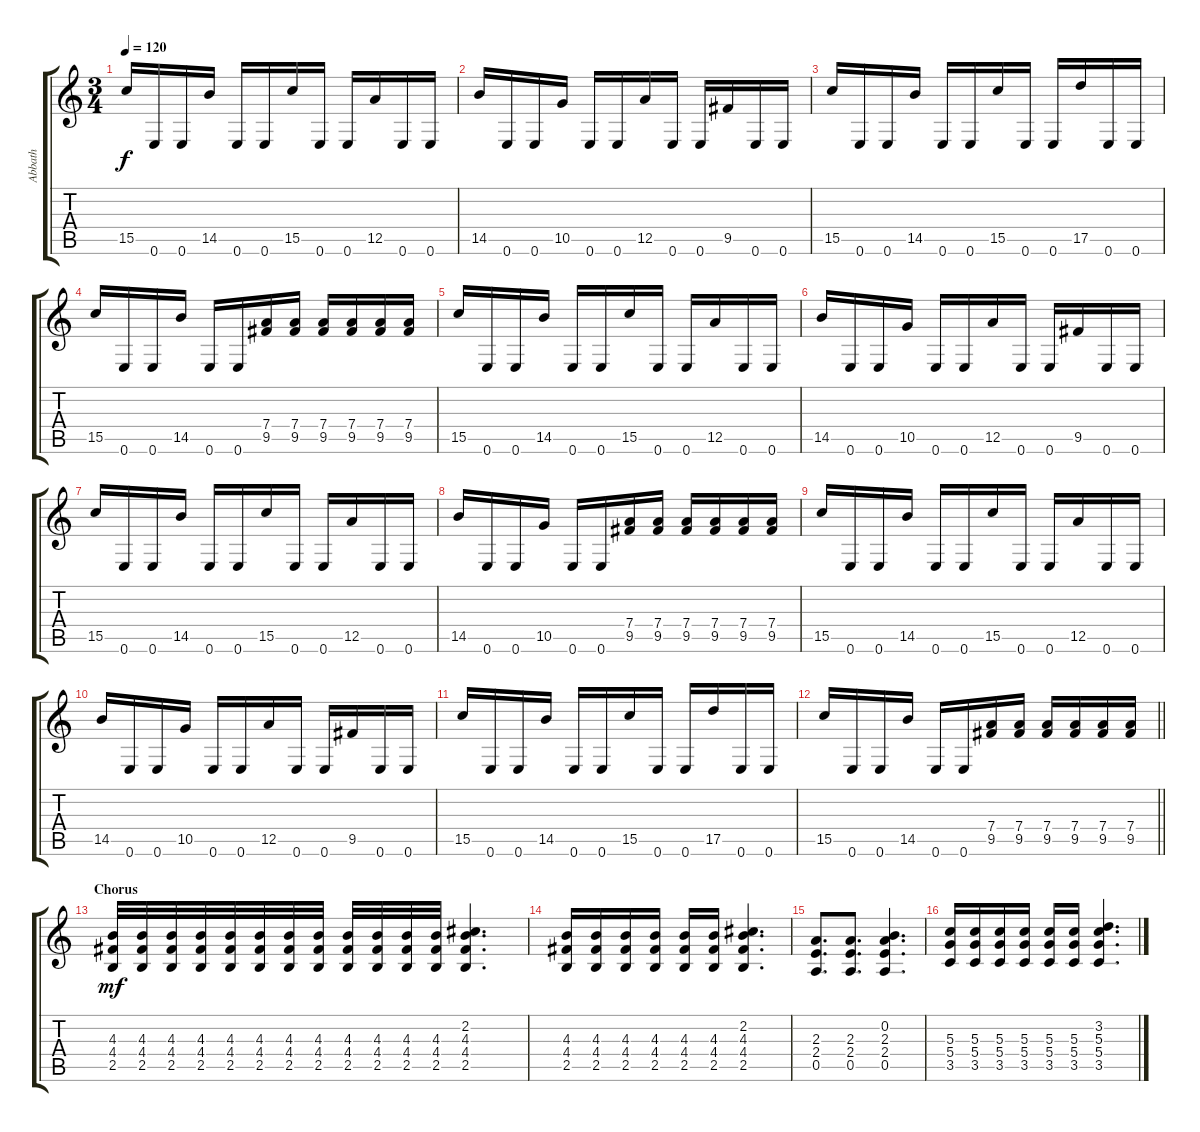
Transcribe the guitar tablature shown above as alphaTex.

\track ("Abbath" "Abbath") {instrument distortionguitar}
\staff {score tabs}
\tuning (E4 B3 G3 D3 A2 E2) {hide}
\ts (3 4)
\tempo 120
\clef g2
\ks c
15.5.16{dy f} 0.6.16 0.6.16 14.5.16 0.6.16 0.6.16 15.5.16 0.6.16 0.6.16 12.5.16 0.6.16 0.6.16 |
14.5.16 0.6.16 0.6.16 10.5.16 0.6.16 0.6.16 12.5.16 0.6.16 0.6.16 9.5.16 0.6.16 0.6.16 |
15.5.16 0.6.16 0.6.16 14.5.16 0.6.16 0.6.16 15.5.16 0.6.16 0.6.16 17.5.16 0.6.16 0.6.16 |
15.5.16 0.6.16 0.6.16 14.5.16 0.6.16 0.6.16 (7.4 9.5).16 (7.4 9.5).16 (7.4 9.5).16 (7.4 9.5).16 (7.4 9.5).16 (7.4 9.5).16 |
15.5.16 0.6.16 0.6.16 14.5.16 0.6.16 0.6.16 15.5.16 0.6.16 0.6.16 12.5.16 0.6.16 0.6.16 |
14.5.16 0.6.16 0.6.16 10.5.16 0.6.16 0.6.16 12.5.16 0.6.16 0.6.16 9.5.16 0.6.16 0.6.16 |
15.5.16 0.6.16 0.6.16 14.5.16 0.6.16 0.6.16 15.5.16 0.6.16 0.6.16 12.5.16 0.6.16 0.6.16 |
14.5.16 0.6.16 0.6.16 10.5.16 0.6.16 0.6.16 (7.4 9.5).16 (7.4 9.5).16 (7.4 9.5).16 (7.4 9.5).16 (7.4 9.5).16 (7.4 9.5).16 |
15.5.16 0.6.16 0.6.16 14.5.16 0.6.16 0.6.16 15.5.16 0.6.16 0.6.16 12.5.16 0.6.16 0.6.16 |
14.5.16 0.6.16 0.6.16 10.5.16 0.6.16 0.6.16 12.5.16 0.6.16 0.6.16 9.5.16 0.6.16 0.6.16 |
15.5.16 0.6.16 0.6.16 14.5.16 0.6.16 0.6.16 15.5.16 0.6.16 0.6.16 17.5.16 0.6.16 0.6.16 |
\barLineRight lightlight
15.5.16 0.6.16 0.6.16 14.5.16 0.6.16 0.6.16 (7.4 9.5).16 (7.4 9.5).16 (7.4 9.5).16 (7.4 9.5).16 (7.4 9.5).16 (7.4 9.5).16 |
\section ("" "Chorus")
(4.3 4.4 2.5).32{dy mf} (4.3 4.4 2.5).32 (4.3 4.4 2.5).32 (4.3 4.4 2.5).32 (4.3 4.4 2.5).32 (4.3 4.4 2.5).32 (4.3 4.4 2.5).32 (4.3 4.4 2.5).32 (4.3 4.4 2.5).32 (4.3 4.4 2.5).32 (4.3 4.4 2.5).32 (4.3 4.4 2.5).32 (2.2 4.3 4.4 2.5).4{d} |
(4.3 4.4 2.5).16 (4.3 4.4 2.5).16 (4.3 4.4 2.5).16 (4.3 4.4 2.5).16 (4.3 4.4 2.5).16 (4.3 4.4 2.5).16 (2.2 4.3 4.4 2.5).4{d} |
(2.3 2.4 0.5).8{d} (2.3 2.4 0.5).8{d} (0.2 2.3 2.4 0.5).4{d} |
(5.3 5.4 3.5).16 (5.3 5.4 3.5).16 (5.3 5.4 3.5).16 (5.3 5.4 3.5).16 (5.3 5.4 3.5).16 (5.3 5.4 3.5).16 (3.2 5.3 5.4 3.5).4{d}
